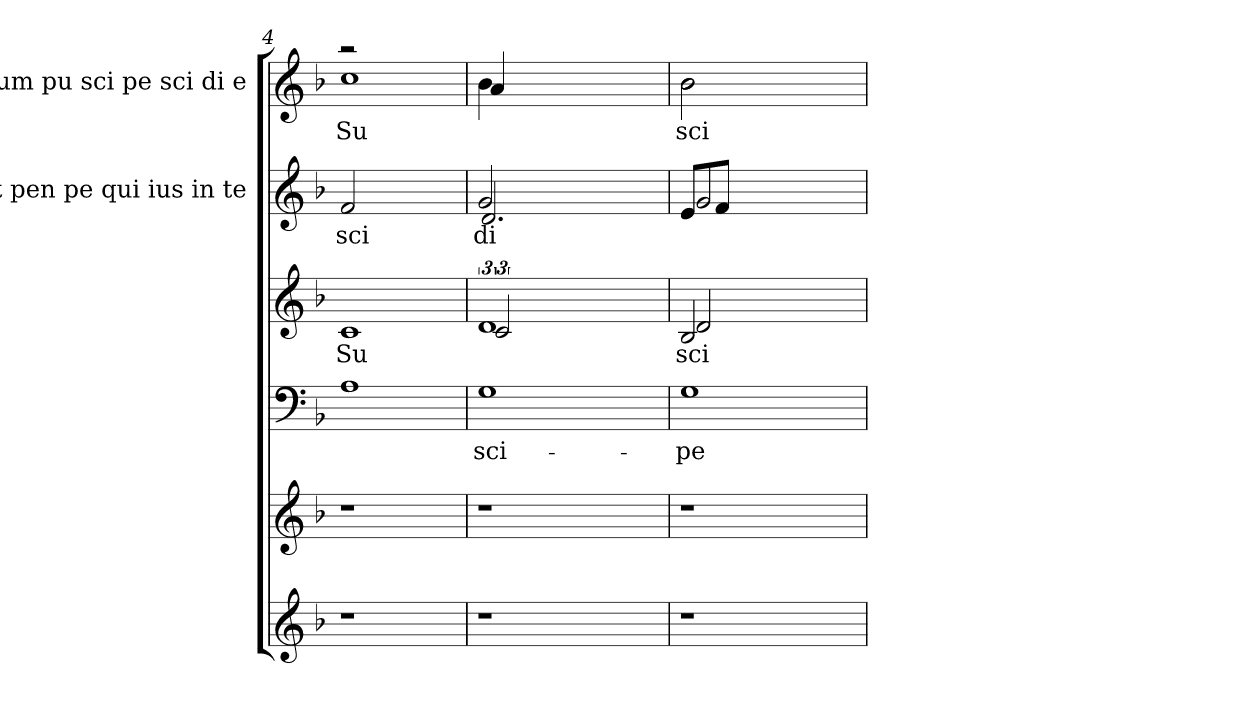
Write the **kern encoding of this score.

**kern	**kern	**kern	**text	**kern	**text	**kern	**text	**kern	**text
*part6	*part5	*part4	*part4	*part3	*part3	*part2	*part2	*part1	*part1
*staff6	*staff5	*staff4	*staff4	*staff3	*staff3	*staff2	*staff2	*staff1	*staff1
*	*	*	*	*	*	*I"dit pen pe qui ius in te	*	*I"lum pu sci pe sci di e	*
*clefG2	*clefG2	*clefF4	*	*clefG2	*	*clefG2	*	*clefG2	*
*k[b-]	*k[b-]	*k[b-]	*	*k[b-]	*	*k[b-]	*	*k[b-]	*
*F:	*F:	*F:	*	*F:	*	*F:	*	*F:	*
=4	=4	=4	=4	=4	=4	=4	=4	=4	=4
!	!	!	!	!	!LO:LY:b	!	!LO:LY:b	!	!LO:LY:b
*	*	*	*	*	*	*	*	*^	*
1r	1r	1A	.	1c	Su	2f/	sci	2raa	1cc	Su
.	.	.	.	.	.	2ryy	.	2ryy	.	.
=5	=5	=5	=5	=5	=5	=5	=5	=5	=5	=5
!	!	!	!LO:LY:b	!	!	!	!LO:LY:b	!	!	!
*	*	*	*	*^	*	*^	*	*	*	*
!	!	!	!	!	!	!	!	!	!LO:LY:b	!	!	!
1r	1r	1G	-sci-	3%2d	3c/	.	2g/	2.d/	di	4b-\	4a/	.
.	.	.	.	.	.	.	.	.	.	2.ryy	2.ryy	.
.	.	.	.	.	3ryy	.	.	.	.	.	.	.
.	.	.	.	.	.	.	4ryy	.	.	.	.	.
.	.	.	.	3ryy	3ryy	.	.	.	.	.	.	.
.	.	.	.	.	.	.	4ryy	4ryy	.	.	.	.
=6	=6	=6	=6	=6	=6	=6	=6	=6	=6	=6	=6	=6
!	!	!	!LO:LY:b	!	!	!LO:LY:b	!	!	!	!	!	!LO:LY:b
1r	1r	1G	-pe	2B-/	2d/	sci	8e/L	2g/	.	2b-\	2b-\	sci
.	.	.	.	.	.	.	8f/J	.	.	.	.	.
.	.	.	.	.	.	.	2ryy	.	.	.	.	.
.	.	.	.	2ryy	2ryy	.	.	2ryy	.	2ryy	2ryy	.
.	.	.	.	.	.	.	4ryy	.	.	.	.	.
*	*	*	*	*v	*v	*	*	*	*	*v	*v	*
*	*	*	*	*	*	*v	*v	*	*	*
=	=	=	=	=	=	=	=	=	=
*-	*-	*-	*-	*-	*-	*-	*-	*-	*-
